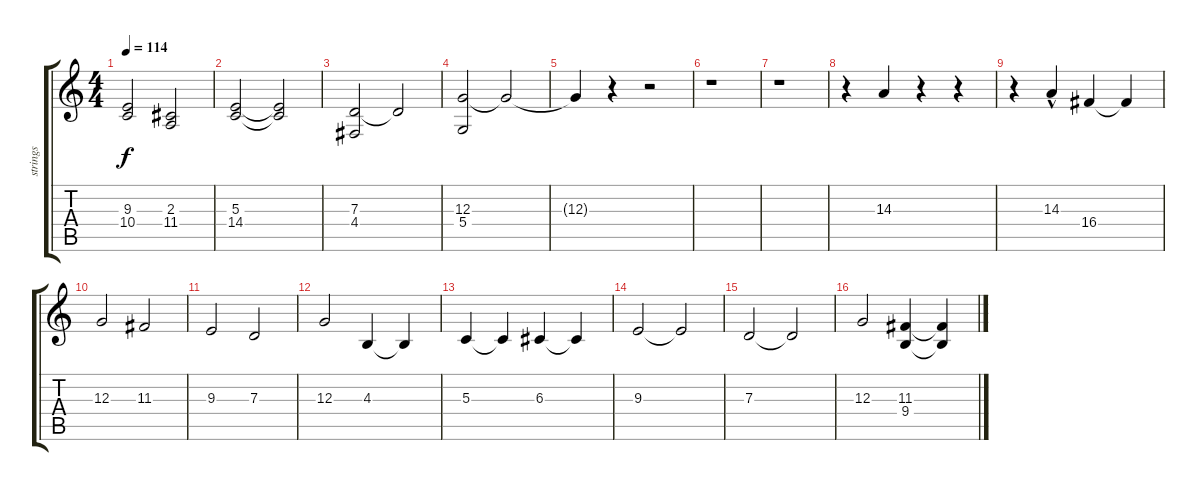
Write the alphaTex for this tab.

\track ("strings" "strings") {instrument stringensemble2}
\staff {score tabs}
\tuning (E4 B3 G3 D3 A2 E2) {hide}
\ts (4 4)
\tempo 114
\clef g2
\ks c
(9.3 10.4).2{dy f} (2.3 11.4).2 |
(5.3 14.4).2 (5.3{t} 14.4{t}).2 |
(7.3 4.4).2 7.3{t}.2 |
(12.3 5.4).2 12.3{t}.2 |
12.3{t}.4 r.4 r.2 |
r.1 |
r.1 |
r.4 14.3.4 r.4 r.4 |
r.4 14.3{hac}.4 16.4.4 16.4{t}.4 |
12.3.2 11.3.2 |
9.3.2 7.3.2 |
12.3.2 4.3.4 4.3{t}.4 |
5.3.4 5.3{t}.4 6.3.4 6.3{t}.4 |
9.3.2 9.3{t}.2 |
7.3.2 7.3{t}.2 |
12.3.2 (11.3 9.4).4 (11.3{t} 9.4{t}).4
